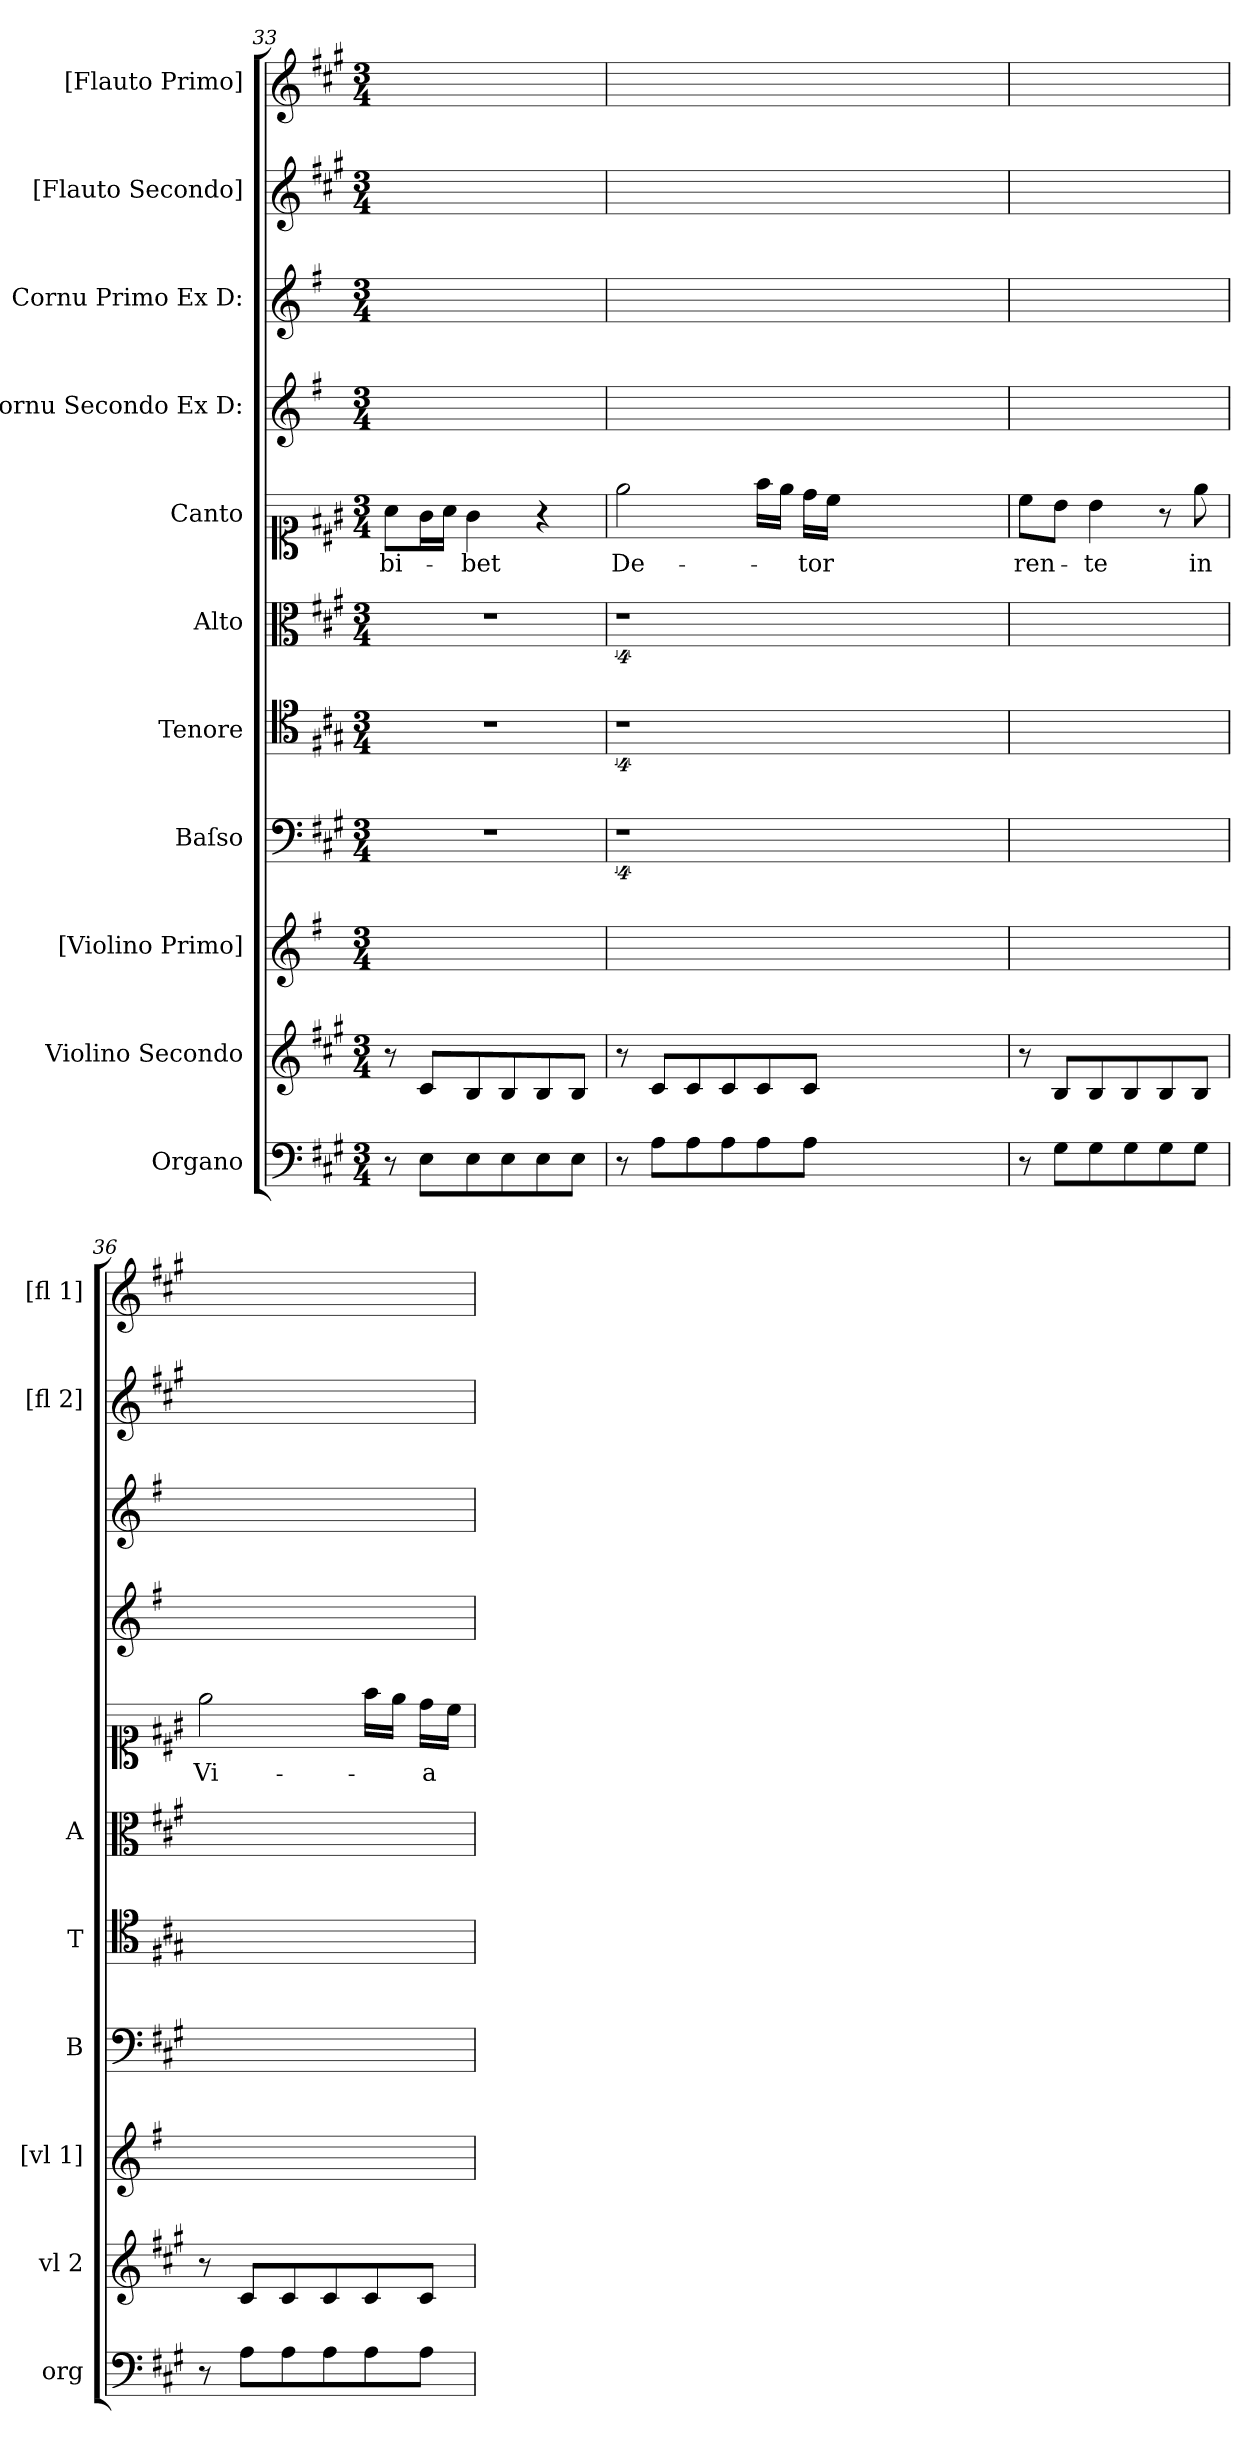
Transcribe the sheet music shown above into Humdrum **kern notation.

**kern	**kern	**kern	**kern	**kern	**kern	**kern	**text	**kern	**kern	**kern	**kern
*part11	*part10	*part9	*part8	*part7	*part6	*part5	*part5	*part4	*part3	*part2	*part1
*staff11	*staff10	*staff9	*staff8	*staff7	*staff6	*staff5	*staff5	*staff4	*staff3	*staff2	*staff1
*I"Organo	*I"Violino Secondo	*I"[Violino Primo]	*I"Baſso	*I"Tenore	*I"Alto	*I"Canto	*	*I"Cornu Secondo Ex D:	*I"Cornu Primo Ex D:	*I"[Flauto Secondo]	*I"[Flauto Primo]
*I'org	*I'vl 2	*I'[vl 1]	*I'B	*I'T	*I'A	*	*	*	*	*I'[fl 2]	*I'[fl 1]
*clefF4	*clefG2	*clefG2	*clefF4	*clefC4	*clefC3	*clefC1	*	*clefG2	*clefG2	*clefG2	*clefG2
*	*	*ITrd-1c-2	*	*	*	*	*	*ITrd-1c-2	*ITrd-1c-2	*	*
*k[f#c#g#]	*k[f#c#g#]	*k[f#c#g#]	*k[f#c#g#]	*k[f#c#g#]	*k[f#c#g#]	*k[f#c#g#]	*	*k[f#c#g#]	*k[f#c#g#]	*k[f#c#g#]	*k[f#c#g#]
*f#:	*f#:	*f#:	*f#:	*f#:	*f#:	*f#:	*	*f#:	*f#:	*f#:	*f#:
*M3/4	*M3/4	*M3/4	*M3/4	*M3/4	*M3/4	*M3/4	*	*M3/4	*M3/4	*M3/4	*M3/4
=33	=33	=33	=33	=33	=33	=33	=33	=33	=33	=33	=33
8r	8r	2.ryy	2.r	2.r	2.r	8a\L	bi-	2.ryy	2.ryy	2.ryy	2.ryy
8E\L	8c#/L	.	.	.	.	16g#\L	.	.	.	.	.
.	.	.	.	.	.	16a\JJ	.	.	.	.	.
8E\	8B/	.	.	.	.	4g#\	-bet	.	.	.	.
8E\	8B/	.	.	.	.	.	.	.	.	.	.
8E\	8B/	.	.	.	.	4r	.	.	.	.	.
8E\J	8B/J	.	.	.	.	.	.	.	.	.	.
=34	=34	=34	=34	=34	=34	=34	=34	=34	=34	=34	=34
8r	8r	2.ryy	4%9r	4%9r	4%9r	2ee\	De-	2.ryy	2.ryy	2.ryy	2.ryy
8A\L	8c#/L	.	.	.	.	.	.	.	.	.	.
8A\	8c#/	.	.	.	.	.	.	.	.	.	.
8A\	8c#/	.	.	.	.	.	.	.	.	.	.
8A\	8c#/	.	.	.	.	16ff#\LL	.	.	.	.	.
.	.	.	.	.	.	16ee\JJ	.	.	.	.	.
8A\J	8c#/J	.	.	.	.	16dd\LL	-tor	.	.	.	.
.	.	.	.	.	.	16cc#\JJ	.	.	.	.	.
1.ryy	1.ryy	1.ryy	.	.	.	1.ryy	.	1.ryy	1.ryy	1.ryy	1.ryy
=35	=35	=35	=35	=35	=35	=35	=35	=35	=35	=35	=35
8r	8r	2.ryy	2.ryy	2.ryy	2.ryy	8cc#\L	ren-	2.ryy	2.ryy	2.ryy	2.ryy
8G#\L	8B/L	.	.	.	.	8b\J	.	.	.	.	.
8G#\	8B/	.	.	.	.	4b\	-te	.	.	.	.
8G#\	8B/	.	.	.	.	.	.	.	.	.	.
8G#\	8B/	.	.	.	.	8r	.	.	.	.	.
8G#\J	8B/J	.	.	.	.	8ee\	in	.	.	.	.
=36	=36	=36	=36	=36	=36	=36	=36	=36	=36	=36	=36
8r	8r	2.ryy	2.ryy	2.ryy	2.ryy	2ee\	Vi-	2.ryy	2.ryy	2.ryy	2.ryy
8A\L	8c#/L	.	.	.	.	.	.	.	.	.	.
8A\	8c#/	.	.	.	.	.	.	.	.	.	.
8A\	8c#/	.	.	.	.	.	.	.	.	.	.
8A\	8c#/	.	.	.	.	16ff#\LL	.	.	.	.	.
.	.	.	.	.	.	16ee\JJ	.	.	.	.	.
8A\J	8c#/J	.	.	.	.	16dd\LL	-a	.	.	.	.
.	.	.	.	.	.	16cc#\JJ	.	.	.	.	.
=	=	=	=	=	=	=	=	=	=	=	=
*-	*-	*-	*-	*-	*-	*-	*-	*-	*-	*-	*-
